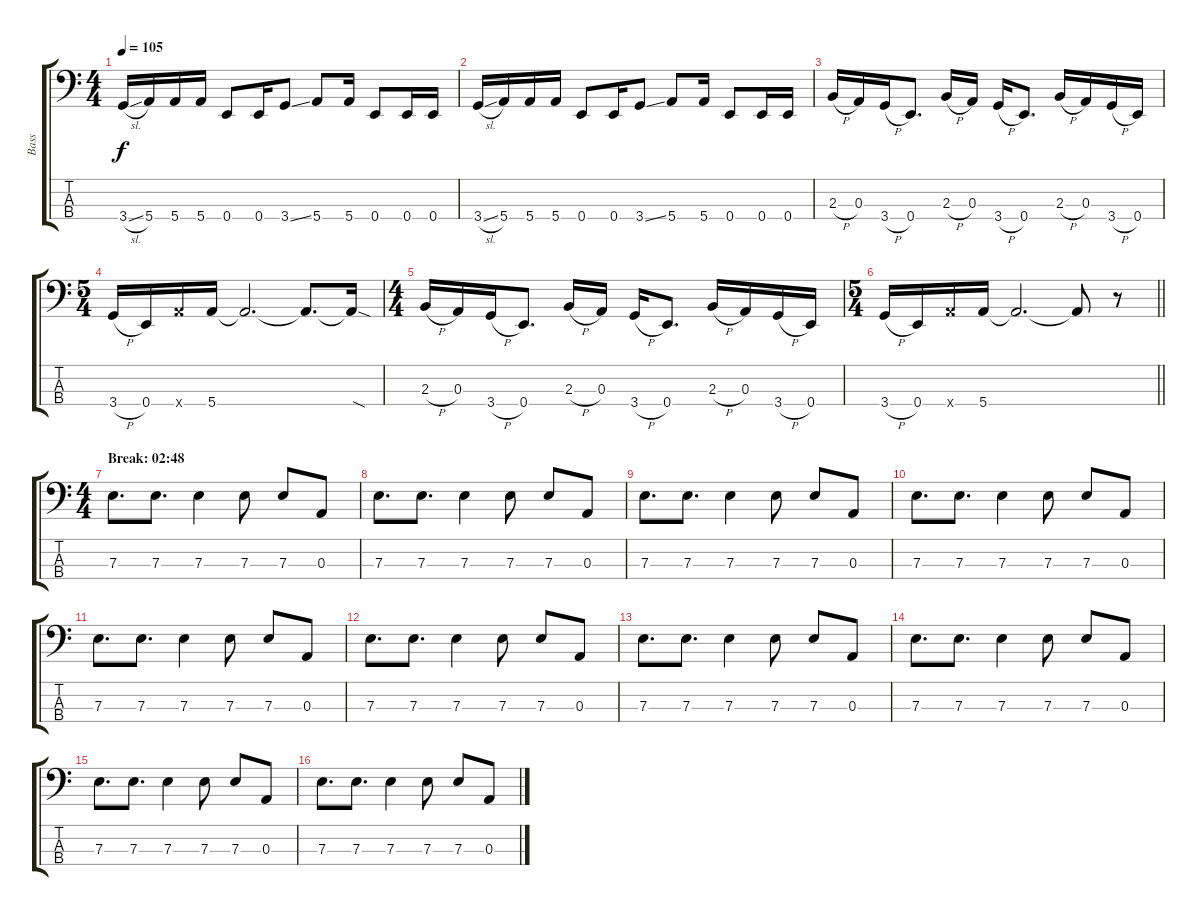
\track ("Bass" "Bass") {instrument electricbasspick}
\staff {score tabs}
\tuning (G2 D2 A1 E1) {hide}
\ts (4 4)
\tempo 105
\clef f4
\ks c
3.4{sl}.16{dy f} 5.4.16 5.4.16 5.4.16 0.4.8 0.4.16 3.4{ss}.8 5.4.8 5.4.16 0.4.8 0.4.16 0.4.16 |
3.4{sl}.16 5.4.16 5.4.16 5.4.16 0.4.8 0.4.16 3.4{ss}.8 5.4.8 5.4.16 0.4.8 0.4.16 0.4.16 |
2.3{h}.16 0.3.16 3.4{h}.16 0.4.8{d} 2.3{h}.16 0.3.16 3.4{h}.16 0.4.8{d} 2.3{h}.16 0.3.16 3.4{h}.16 0.4.16 |
\ts (5 4)
3.4{h}.16 0.4.16 5.4{x}.16 5.4.16 5.4{t}.2{d} 5.4{t}.8{d} 5.4{sod t}.16 |
\ts (4 4)
2.3{h}.16 0.3.16 3.4{h}.16 0.4.8{d} 2.3{h}.16 0.3.16 3.4{h}.16 0.4.8{d} 2.3{h}.16 0.3.16 3.4{h}.16 0.4.16 |
\ts (5 4)
\barLineRight lightlight
3.4{h}.16 0.4.16 5.4{x}.16 5.4.16 5.4{t}.2{d} 5.4{t}.8 r.8 |
\ts (4 4)
\section ("" "Break: 02:48")
7.3.8{d volume 7} 7.3.8{d} 7.3.4 7.3.8 7.3.8 0.3.8 |
7.3.8{d} 7.3.8{d} 7.3.4 7.3.8 7.3.8 0.3.8 |
7.3.8{d} 7.3.8{d} 7.3.4 7.3.8 7.3.8 0.3.8 |
7.3.8{d} 7.3.8{d} 7.3.4 7.3.8 7.3.8 0.3.8 |
7.3.8{d} 7.3.8{d} 7.3.4 7.3.8 7.3.8 0.3.8 |
7.3.8{d} 7.3.8{d} 7.3.4 7.3.8 7.3.8 0.3.8 |
7.3.8{d} 7.3.8{d} 7.3.4 7.3.8 7.3.8 0.3.8 |
7.3.8{d} 7.3.8{d} 7.3.4 7.3.8 7.3.8 0.3.8 |
7.3.8{d} 7.3.8{d} 7.3.4 7.3.8 7.3.8 0.3.8 |
7.3.8{d} 7.3.8{d} 7.3.4 7.3.8 7.3.8 0.3.8
